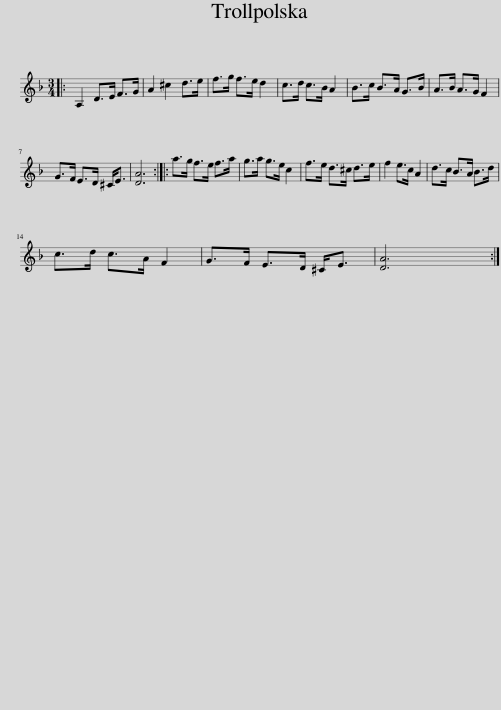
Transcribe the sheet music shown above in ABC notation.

X:1
L:1/8
M:3/4
I:linebreak $
K:Dmin
V:1 treble
V:1
|: A,2 D>E F>G | A2 ^c2 d>e | f>g f>e d2 | c>d c>B A2 | B>c B>A G>B | %5
 A>B A>G F2 |$ G>F E>D ^C<E | [DA]6 :: a>g f>e f>a | g>a g>e c2 | %10
 f>e d>^c d>e | f2 e>c A2 | d>c B>A B>d |$ c>d c>A F2 | G>F E>D ^C<E | %15
 [DA]6 :| %16
